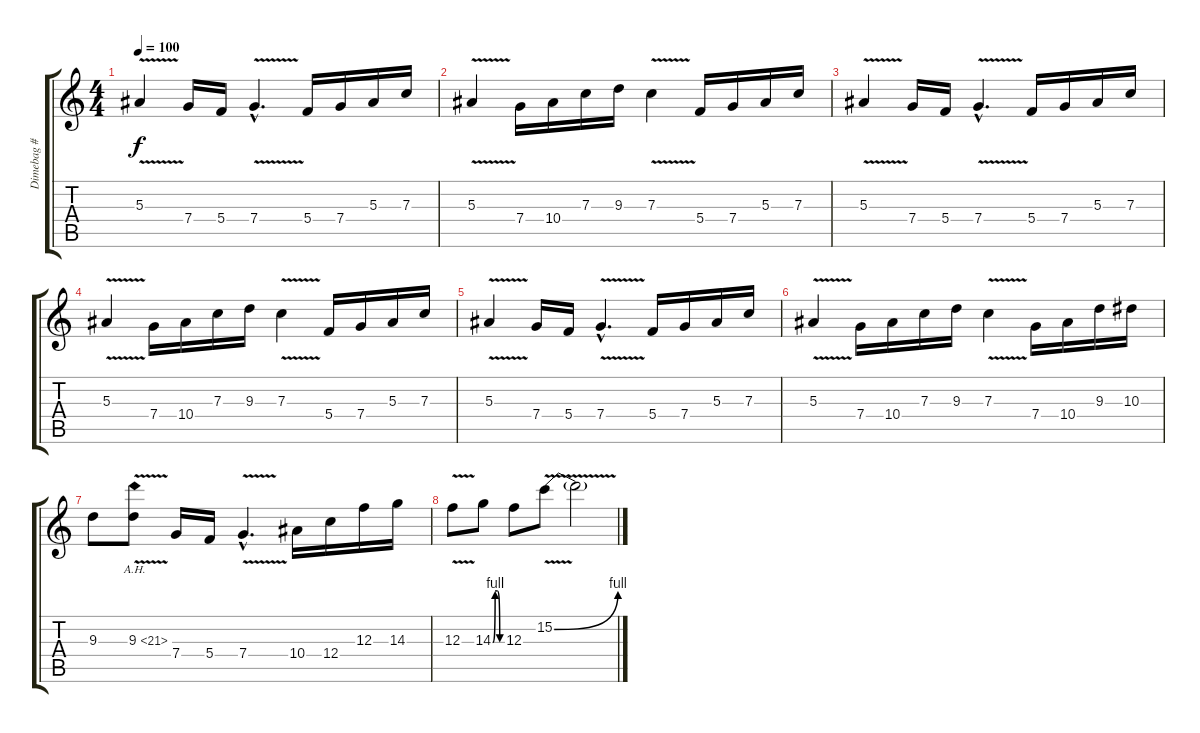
\track ("Dimebag # Guitar 1" "Dimebag # ") {instrument distortionguitar}
\staff {score tabs}
\tuning (D4 A3 F3 C3 G2 D2) {hide}
\ts (4 4)
\tempo 100
\clef g2
\ks c
5.3{v}.4{dy f} 7.4.16 5.4.16 7.4{v hac}.4{d} 5.4.16 7.4.16 5.3.16 7.3.16 |
5.3{v}.4 7.4.16 10.4.16 7.3.16 9.3.16 7.3{v}.4 5.4.16 7.4.16 5.3.16 7.3.16 |
5.3{v}.4 7.4.16 5.4.16 7.4{v hac}.4{d} 5.4.16 7.4.16 5.3.16 7.3.16 |
5.3{v}.4 7.4.16 10.4.16 7.3.16 9.3.16 7.3{v}.4 5.4.16 7.4.16 5.3.16 7.3.16 |
5.3{v}.4 7.4.16 5.4.16 7.4{v hac}.4{d} 5.4.16 7.4.16 5.3.16 7.3.16 |
5.3{v}.4 7.4.16 10.4.16 7.3.16 9.3.16 7.3{v}.4 7.4.16 10.4.16 9.3.16 10.3.16 |
9.3.8 9.3{ah 12 v}.8 7.4.16 5.4.16 7.4{v hac}.4{d} 10.4.16 12.4.16 12.3.16 14.3.16 |
12.3{v}.8 14.3{be (custom 0 0 15 4 30 4 45 0 60 0)}.8 12.3.8 15.2{be (bend 0 0 60 4) v}.8 15.2{t}.2
